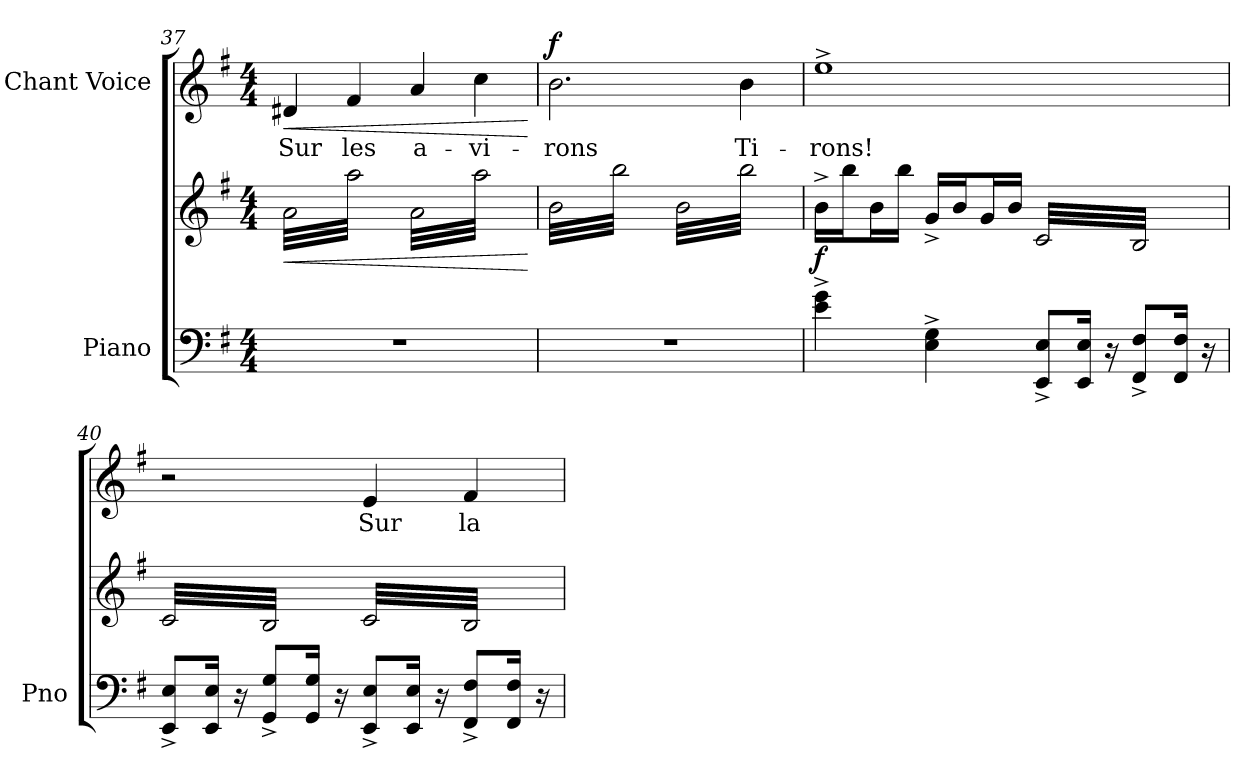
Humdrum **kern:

**kern	**kern	**dynam	**kern	**text	**dynam
*part2	*part2	*part2	*part1	*part1	*part1
*staff3	*staff2	*staff2/3	*staff1	*staff1	*staff1
*I"Piano	*	*	*I"Chant Voice	*	*
*I'Pno	*	*	*	*	*
*clefF4	*clefG2	*	*clefG2	*	*
*k[f#]	*k[f#]	*	*k[f#]	*	*
*M4/4	*M4/4	*	*M4/4	*	*
=37	=37	=37	=37	=37	=37
!	!	!LO:HP:b	!	!	!LO:HP:b
*	*tremolo	*	*	*	*
1r	32a\LLL	<	4d#X/	Sur	<
.	32aa\	.	.	.	.
.	32a\	.	.	.	.
.	32aa\	.	.	.	.
.	32a\	.	.	.	.
.	32aa\	.	.	.	.
.	32a\	.	.	.	.
.	32aa\	.	.	.	.
.	32a\	.	4f#/	les	.
.	32aa\	.	.	.	.
.	32a\	.	.	.	.
.	32aa\	.	.	.	.
.	32a\	.	.	.	.
.	32aa\	.	.	.	.
.	32a\	.	.	.	.
.	32aa\JJJ	.	.	.	.
.	32a\LLL	.	4a/	a-	.
.	32aa\	.	.	.	.
.	32a\	.	.	.	.
.	32aa\	.	.	.	.
.	32a\	.	.	.	.
.	32aa\	.	.	.	.
.	32a\	.	.	.	.
.	32aa\	.	.	.	.
.	32a\	.	4cc\	-vi-	.
.	32aa\	.	.	.	.
.	32a\	.	.	.	.
.	32aa\	.	.	.	.
.	32a\	.	.	.	.
.	32aa\	.	.	.	.
.	32a\	.	.	.	.
.	32aa\JJJ	.	.	.	.
.	.	[	.	.	[
=38	=38	=38	=38	=38	=38
!	!	!	!	!	!LO:DY:a
1r	32b\LLL	.	2.b\	-rons	f
.	32bb\	.	.	.	.
.	32b\	.	.	.	.
.	32bb\	.	.	.	.
.	32b\	.	.	.	.
.	32bb\	.	.	.	.
.	32b\	.	.	.	.
.	32bb\	.	.	.	.
.	32b\	.	.	.	.
.	32bb\	.	.	.	.
.	32b\	.	.	.	.
.	32bb\	.	.	.	.
.	32b\	.	.	.	.
.	32bb\	.	.	.	.
.	32b\	.	.	.	.
.	32bb\JJJ	.	.	.	.
.	32b\LLL	.	.	.	.
.	32bb\	.	.	.	.
.	32b\	.	.	.	.
.	32bb\	.	.	.	.
.	32b\	.	.	.	.
.	32bb\	.	.	.	.
.	32b\	.	.	.	.
.	32bb\	.	.	.	.
.	32b\	.	4b\	Ti-	.
.	32bb\	.	.	.	.
.	32b\	.	.	.	.
.	32bb\	.	.	.	.
.	32b\	.	.	.	.
.	32bb\	.	.	.	.
.	32b\	.	.	.	.
.	32bb\JJJ	.	.	.	.
*	*Xtremolo	*	*	*	*
=39	=39	=39	=39	=39	=39
!	!	!LO:DY:b	!	!	!
4e\^ 4g\^	16b^\LL	f	1ee^	-rons!	.
.	.	.	.	.	.
.	16bb\J	.	.	.	.
.	.	.	.	.	.
.	16b\L	.	.	.	.
.	.	.	.	.	.
.	16bb\JJ	.	.	.	.
.	.	.	.	.	.
4E\^ 4G\^	16g^/LL	.	.	.	.
.	16b/J	.	.	.	.
.	16g/L	.	.	.	.
.	16b/JJ	.	.	.	.
*	*tremolo	*	*	*	*
8EE/^ 8E/^L	32c/LLL	.	.	.	.
.	32B/	.	.	.	.
.	32c/	.	.	.	.
.	32B/	.	.	.	.
16EE/ 16E/Jk	32c/	.	.	.	.
.	32B/	.	.	.	.
16r	32c/	.	.	.	.
.	32B/	.	.	.	.
8FF#/^ 8F#/^L	32c/	.	.	.	.
.	32B/	.	.	.	.
.	32c/	.	.	.	.
.	32B/	.	.	.	.
16FF#/ 16F#/Jk	32c/	.	.	.	.
.	32B/	.	.	.	.
16r	32c/	.	.	.	.
.	32B/JJJ	.	.	.	.
=40	=40	=40	=40	=40	=40
8EE/^ 8E/^L	32c/LLL	.	2r	.	.
.	32B/	.	.	.	.
.	32c/	.	.	.	.
.	32B/	.	.	.	.
16EE/ 16E/Jk	32c/	.	.	.	.
.	32B/	.	.	.	.
16r	32c/	.	.	.	.
.	32B/	.	.	.	.
8GG/^ 8G/^L	32c/	.	.	.	.
.	32B/	.	.	.	.
.	32c/	.	.	.	.
.	32B/	.	.	.	.
16GG/ 16G/Jk	32c/	.	.	.	.
.	32B/	.	.	.	.
16r	32c/	.	.	.	.
.	32B/JJJ	.	.	.	.
8EE/^ 8E/^L	32c/LLL	.	4e/	Sur	.
.	32B/	.	.	.	.
.	32c/	.	.	.	.
.	32B/	.	.	.	.
16EE/ 16E/Jk	32c/	.	.	.	.
.	32B/	.	.	.	.
16r	32c/	.	.	.	.
.	32B/	.	.	.	.
8FF#/^ 8F#/^L	32c/	.	4f#/	la	.
.	32B/	.	.	.	.
.	32c/	.	.	.	.
.	32B/	.	.	.	.
16FF#/ 16F#/Jk	32c/	.	.	.	.
.	32B/	.	.	.	.
16r	32c/	.	.	.	.
.	32B/JJJ	.	.	.	.
*	*Xtremolo	*	*	*	*
.	.	.	.	.	.
.	.	.	.	.	.
.	.	.	.	.	.
.	.	.	.	.	.
.	.	.	.	.	.
.	.	.	.	.	.
.	.	.	.	.	.
.	.	.	.	.	.
=	=	=	=	=	=
*-	*-	*-	*-	*-	*-
